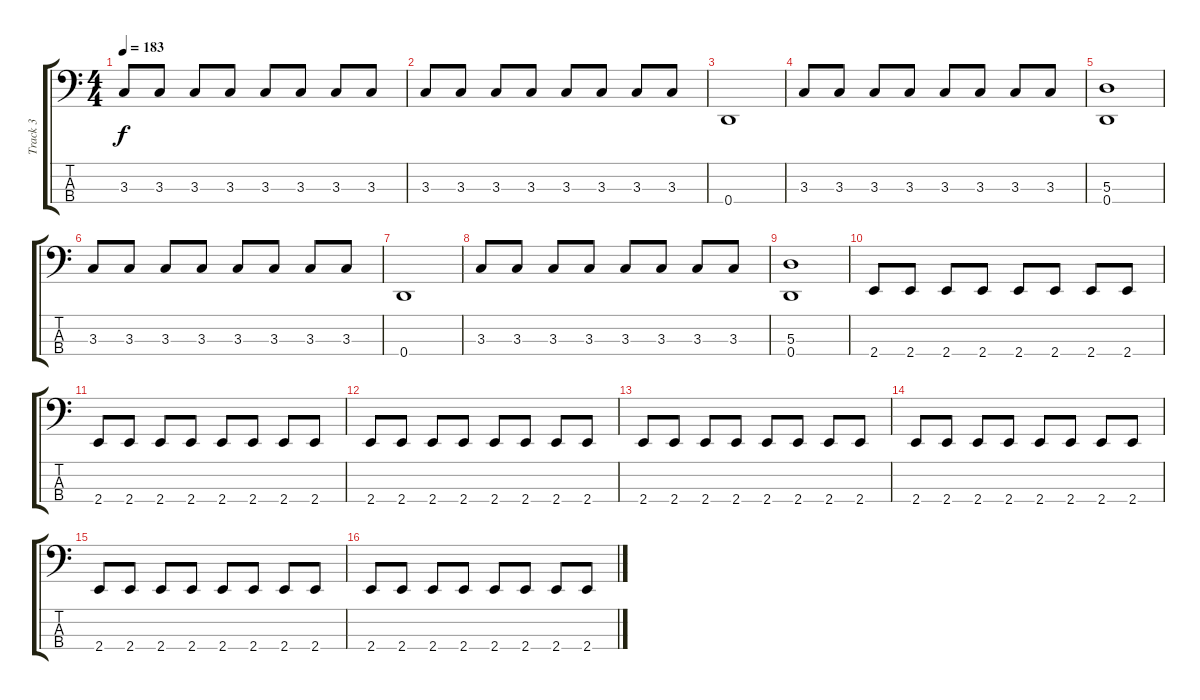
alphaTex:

\track ("Track 3" "Track 3") {instrument electricbasspick}
\staff {score tabs}
\tuning (G2 D2 A1 D1) {hide}
\ts (4 4)
\tempo 183
\clef f4
\ks c
3.3.8{dy f} 3.3.8 3.3.8 3.3.8 3.3.8 3.3.8 3.3.8 3.3.8 |
3.3.8 3.3.8 3.3.8 3.3.8 3.3.8 3.3.8 3.3.8 3.3.8 |
0.4.1 |
3.3.8 3.3.8 3.3.8 3.3.8 3.3.8 3.3.8 3.3.8 3.3.8 |
(5.3 0.4).1 |
3.3.8 3.3.8 3.3.8 3.3.8 3.3.8 3.3.8 3.3.8 3.3.8 |
0.4.1 |
3.3.8 3.3.8 3.3.8 3.3.8 3.3.8 3.3.8 3.3.8 3.3.8 |
(5.3 0.4).1 |
2.4.8 2.4.8 2.4.8 2.4.8 2.4.8 2.4.8 2.4.8 2.4.8 |
2.4.8 2.4.8 2.4.8 2.4.8 2.4.8 2.4.8 2.4.8 2.4.8 |
2.4.8 2.4.8 2.4.8 2.4.8 2.4.8 2.4.8 2.4.8 2.4.8 |
2.4.8 2.4.8 2.4.8 2.4.8 2.4.8 2.4.8 2.4.8 2.4.8 |
2.4.8 2.4.8 2.4.8 2.4.8 2.4.8 2.4.8 2.4.8 2.4.8 |
2.4.8 2.4.8 2.4.8 2.4.8 2.4.8 2.4.8 2.4.8 2.4.8 |
2.4.8 2.4.8 2.4.8 2.4.8 2.4.8 2.4.8 2.4.8 2.4.8
